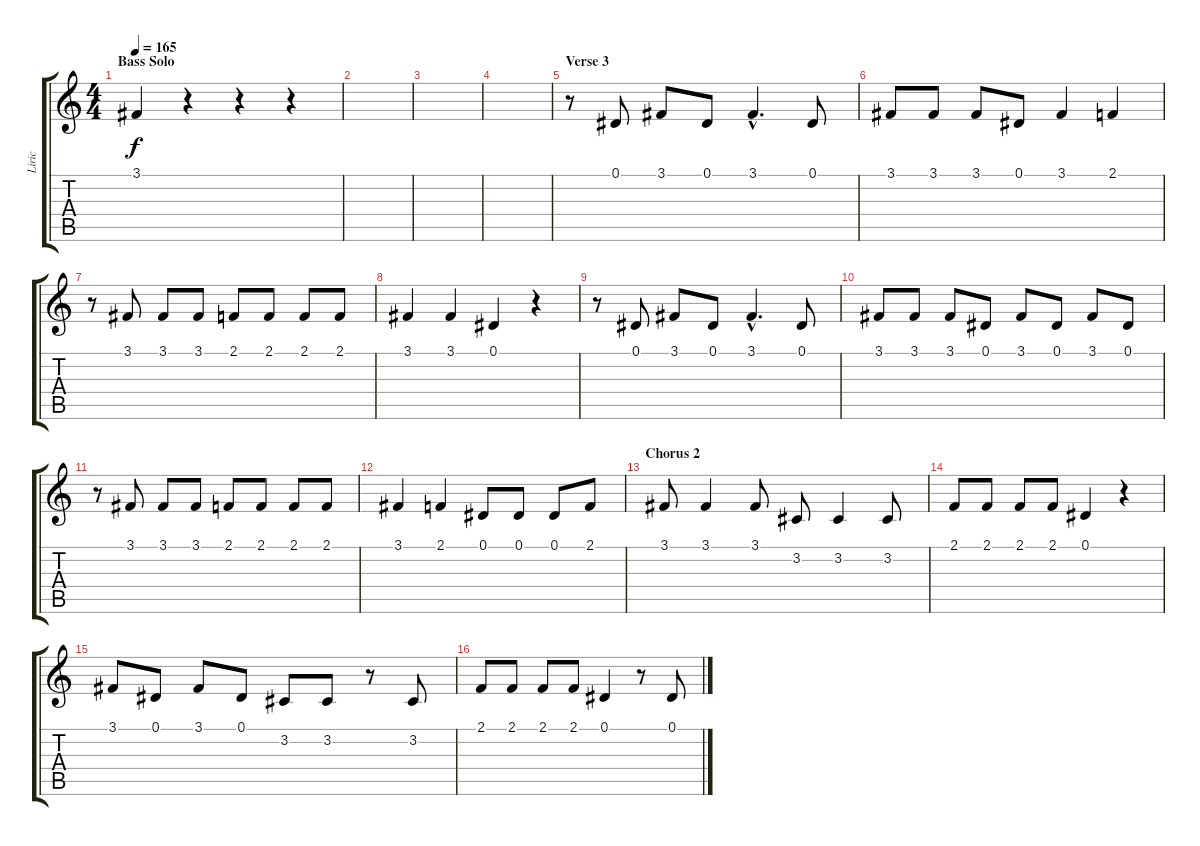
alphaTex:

\track ("Liric" "Liric") {instrument lead8bassandlead}
\staff {score tabs}
\tuning (Eb4 Bb3 Gb3 Db3 Ab2 Eb2) {hide}
\ts (4 4)
\section ("" "Bass Solo")
\tempo 165
\clef g2
\ks c
3.1.4{dy f} r.4 r.4 r.4 |
|
|
|
\section ("" "Verse 3")
r.8 0.1.8 3.1.8 0.1.8 3.1{hac}.4{d} 0.1.8 |
3.1.8 3.1.8 3.1.8 0.1.8 3.1.4 2.1.4 |
r.8 3.1.8 3.1.8 3.1.8 2.1.8 2.1.8 2.1.8 2.1.8 |
3.1.4 3.1.4 0.1.4 r.4 |
r.8 0.1.8 3.1.8 0.1.8 3.1{hac}.4{d} 0.1.8 |
3.1.8 3.1.8 3.1.8 0.1.8 3.1.8 0.1.8 3.1.8 0.1.8 |
r.8 3.1.8 3.1.8 3.1.8 2.1.8 2.1.8 2.1.8 2.1.8 |
3.1.4 2.1.4 0.1.8 0.1.8 0.1.8 2.1.8 |
\section ("" "Chorus 2")
3.1.8 3.1.4 3.1.8 3.2.8 3.2.4 3.2.8 |
2.1.8 2.1.8 2.1.8 2.1.8 0.1.4 r.4 |
3.1.8 0.1.8 3.1.8 0.1.8 3.2.8 3.2.8 r.8 3.2.8 |
2.1.8 2.1.8 2.1.8 2.1.8 0.1.4 r.8 0.1.8
